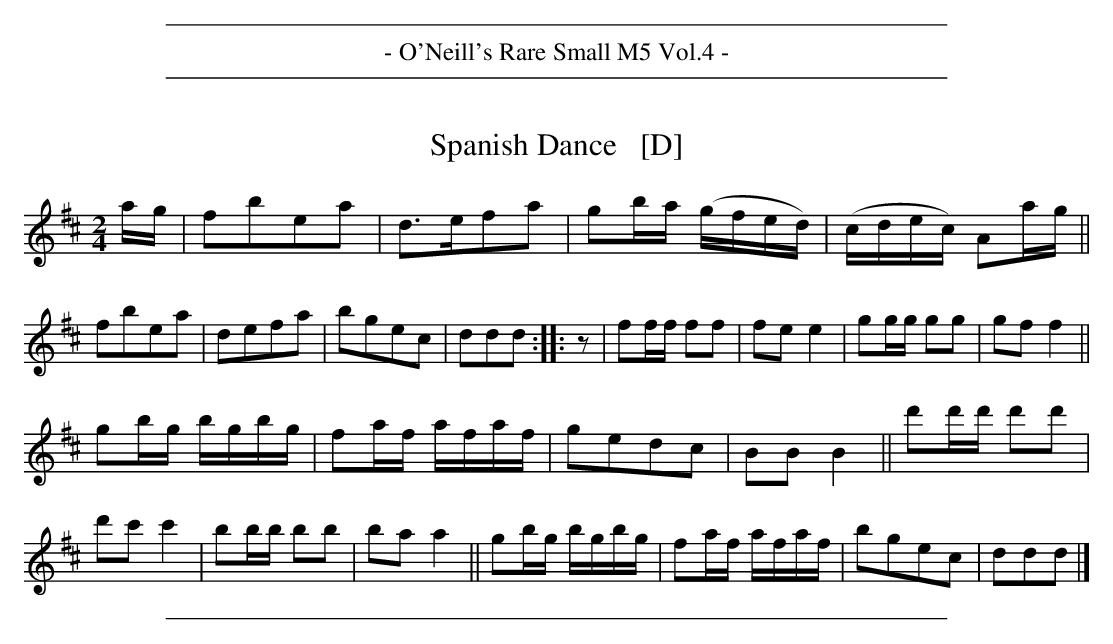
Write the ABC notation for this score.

X:1
T: Spanish Dance   [D]
M: 2/4
L: 1/16
K: D
ag |\
f2b2e2a2 | d3ef2a2 | g2ba (gfed) | (cdec) A2ag ||\
f2b2e2a2 | d2e2f2a2 | b2g2e2c2 | d2d2d2 :: z2 |\
f2ff f2f2 | f2e2 e4 | g2gg g2g2 | g2f2 f4 ||
g2bg bgbg | f2af afaf | g2e2d2c2 | B2B2B4 ||\
d'2d'd' d'2d'2 | d'2c'2 c'4 | b2bb b2b2 | b2a2 a4 ||\
g2bg bgbg | f2af afaf | b2g2e2c2 | d2d2d2 |]
